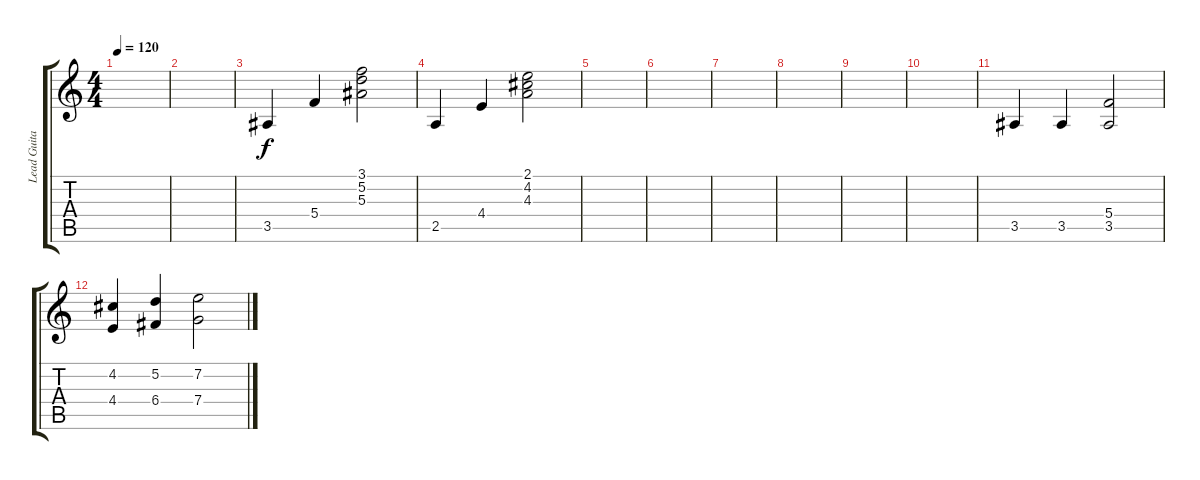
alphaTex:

\track ("Lead Guitar" "Lead Guita") {instrument overdrivenguitar}
\staff {score tabs}
\tuning (D4 A3 F3 C3 G2 D2) {hide}
\ts (4 4)
\tempo 120
\clef g2
\ks c
|
|
3.5.4 5.4.4 (3.1 5.2 5.3).2 |
2.5.4 4.4.4 (2.1 4.2 4.3).2 |
|
|
|
|
|
|
3.5.4 3.5.4 (5.4 3.5).2 |
(4.2 4.4).4 (5.2 6.4).4 (7.2 7.4).2
